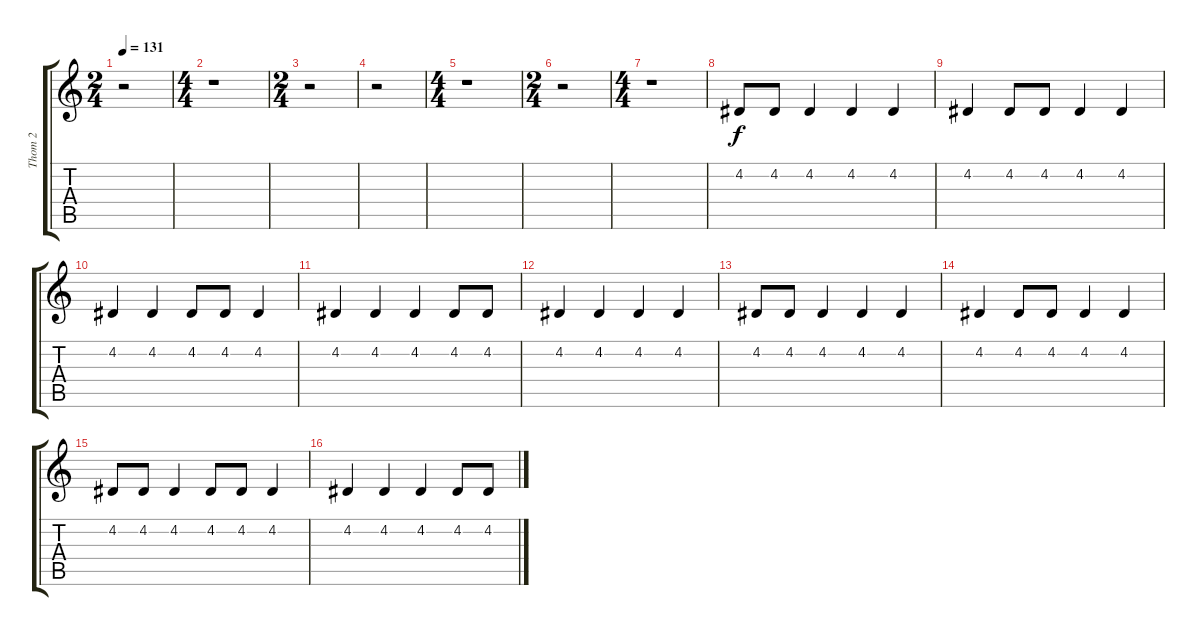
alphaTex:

\track ("Thom 2" "Thom 2") {instrument electricgrandpiano}
\staff {score tabs}
\tuning (E4 B3 G3 D3 A2 E2) {hide}
\ts (2 4)
\tempo 131
\clef g2
\ks c
r.2{dy f} |
\ts (4 4)
r.1 |
\ts (2 4)
r.2 |
r.2 |
\ts (4 4)
r.1 |
\ts (2 4)
r.2 |
\ts (4 4)
r.1 |
4.2.8 4.2.8 4.2.4 4.2.4 4.2.4 |
4.2.4 4.2.8 4.2.8 4.2.4 4.2.4 |
4.2.4 4.2.4 4.2.8 4.2.8 4.2.4 |
4.2.4 4.2.4 4.2.4 4.2.8 4.2.8 |
4.2.4 4.2.4 4.2.4 4.2.4 |
4.2.8 4.2.8 4.2.4 4.2.4 4.2.4 |
4.2.4 4.2.8 4.2.8 4.2.4 4.2.4 |
4.2.8 4.2.8 4.2.4 4.2.8 4.2.8 4.2.4 |
4.2.4 4.2.4 4.2.4 4.2.8 4.2.8
